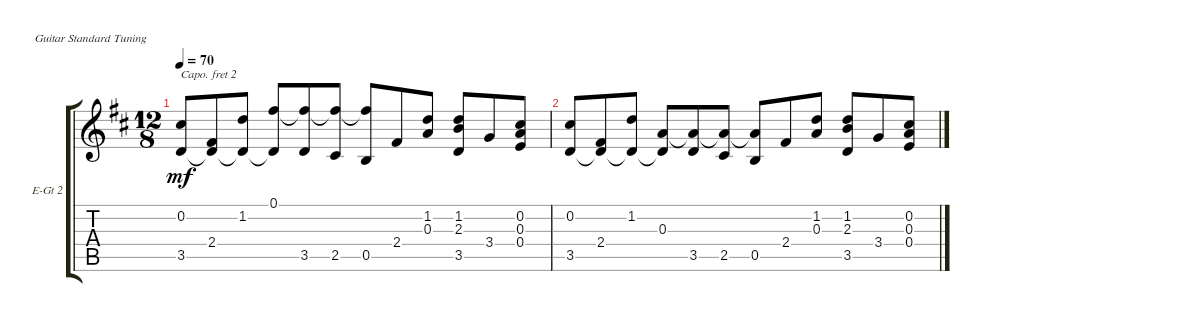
\defaultSystemsLayout 4
\bracketExtendMode groupsimilarinstruments
\firstSystemTrackNameOrientation horizontal
\otherSystemsTrackNameOrientation horizontal
\track ("Guitar 2" "E-Gt 2") {instrument electricguitarclean}
\staff {score tabs}
\capo 2
\tuning (E4 B3 G3 D3 A2 E2)
\ts (12 8)
\tempo 70
\clef g2
\ks d
(0.2 3.5).8{dy mf} (2.4 3.5{t}).8 (1.2 3.5{t}).8 (3.5{t} 0.1).8 (3.5 0.1{t}).8 (2.5 0.1{t}).8 (0.5 0.1{t}).8 2.4.8 (0.3 1.2).8 (1.2 2.3 3.5).8 3.4.8 (0.4 0.3 0.2).8 |
(0.2 3.5).8 (2.4 3.5{t}).8 (1.2 3.5{t}).8 (3.5{t} 0.3).8 (3.5 0.3{t}).8 (2.5 0.3{t}).8 (0.5 0.3{t}).8 2.4.8 (1.2 0.3).8 (1.2 2.3 3.5).8 3.4.8 (0.4 0.3 0.2).8
